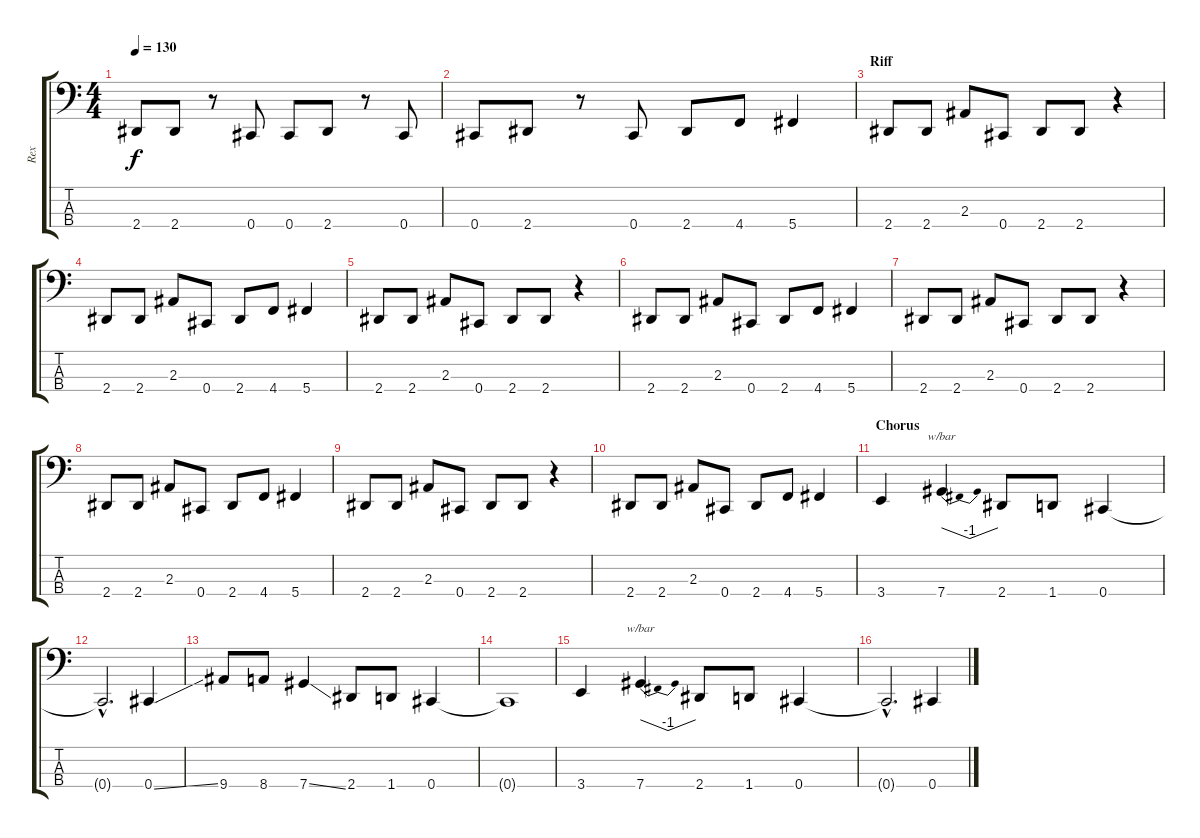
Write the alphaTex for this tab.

\track ("Rex" "Rex") {instrument electricbasspick}
\staff {score tabs}
\tuning (Gb2 Db2 Ab1 Db1) {hide}
\ts (4 4)
\tempo 130
\clef f4
\ks c
2.4.8{dy f} 2.4.8 r.8 0.4.8 0.4.8 2.4.8 r.8 0.4.8 |
0.4.8 2.4.8 r.8 0.4.8 2.4.8 4.4.8 5.4.4 |
\section ("" "Riff")
2.4.8 2.4.8 2.3.8 0.4.8 2.4.8 2.4.8 r.4 |
2.4.8 2.4.8 2.3.8 0.4.8 2.4.8 4.4.8 5.4.4 |
2.4.8 2.4.8 2.3.8 0.4.8 2.4.8 2.4.8 r.4 |
2.4.8 2.4.8 2.3.8 0.4.8 2.4.8 4.4.8 5.4.4 |
2.4.8 2.4.8 2.3.8 0.4.8 2.4.8 2.4.8 r.4 |
2.4.8 2.4.8 2.3.8 0.4.8 2.4.8 4.4.8 5.4.4 |
2.4.8 2.4.8 2.3.8 0.4.8 2.4.8 2.4.8 r.4 |
2.4.8 2.4.8 2.3.8 0.4.8 2.4.8 4.4.8 5.4.4 |
\section ("" "Chorus")
3.4.4 7.4.4{tbe (dip default 0 0 30 -4 60 0)} 2.4.8 1.4.8 0.4.4 |
0.4{hac t}.2{d} 0.4{ss}.4 |
9.4.8 8.4.8 7.4{ss}.4 2.4.8 1.4.8 0.4.4 |
0.4{t}.1 |
3.4.4 7.4.4{tbe (dip default 0 0 30 -4 60 0)} 2.4.8 1.4.8 0.4.4 |
0.4{hac t}.2{d} 0.4{ss}.4
